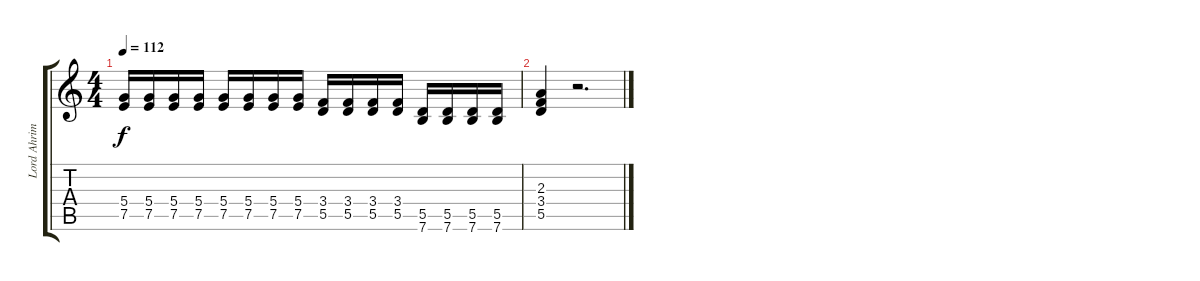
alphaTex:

\track ("Lord Ahriman" "Lord Ahrim") {instrument acousticguitarnylon}
\staff {score tabs}
\tuning (E4 B3 G3 D3 A2 E2) {hide}
\ts (4 4)
\tempo 112
\clef g2
\ks c
(5.4 7.5).16{dy f} (5.4 7.5).16 (5.4 7.5).16 (5.4 7.5).16 (5.4 7.5).16 (5.4 7.5).16 (5.4 7.5).16 (5.4 7.5).16 (3.4 5.5).16 (3.4 5.5).16 (3.4 5.5).16 (3.4 5.5).16 (5.5 7.6).16 (5.5 7.6).16 (5.5 7.6).16 (5.5 7.6).16 |
(2.3 3.4 5.5).4 r.2{d}
